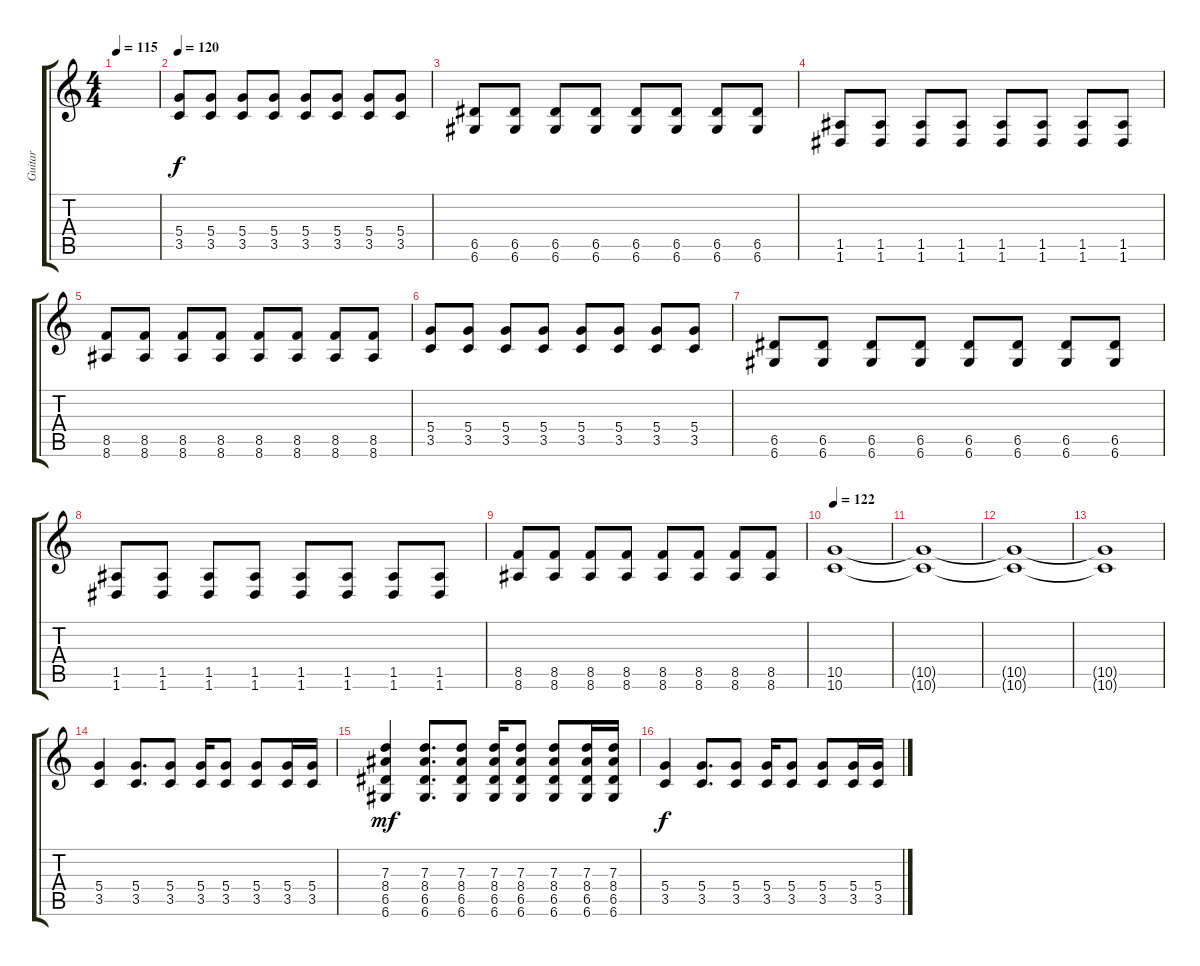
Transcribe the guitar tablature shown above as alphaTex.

\track ("Guitar" "Guitar") {instrument distortionguitar}
\staff {score tabs}
\tuning (E4 B3 G3 D3 A2 D2) {hide}
\ts (4 4)
\tempo 115
\clef g2
\ks c
|
\tempo 120
(5.4 3.5).8 (5.4 3.5).8 (5.4 3.5).8 (5.4 3.5).8 (5.4 3.5).8 (5.4 3.5).8 (5.4 3.5).8 (5.4 3.5).8 |
(6.5 6.6).8 (6.5 6.6).8 (6.5 6.6).8 (6.5 6.6).8 (6.5 6.6).8 (6.5 6.6).8 (6.5 6.6).8 (6.5 6.6).8 |
(1.5 1.6).8 (1.5 1.6).8 (1.5 1.6).8 (1.5 1.6).8 (1.5 1.6).8 (1.5 1.6).8 (1.5 1.6).8 (1.5 1.6).8 |
(8.5 8.6).8 (8.5 8.6).8 (8.5 8.6).8 (8.5 8.6).8 (8.5 8.6).8 (8.5 8.6).8 (8.5 8.6).8 (8.5 8.6).8 |
(5.4 3.5).8 (5.4 3.5).8 (5.4 3.5).8 (5.4 3.5).8 (5.4 3.5).8 (5.4 3.5).8 (5.4 3.5).8 (5.4 3.5).8 |
(6.5 6.6).8 (6.5 6.6).8 (6.5 6.6).8 (6.5 6.6).8 (6.5 6.6).8 (6.5 6.6).8 (6.5 6.6).8 (6.5 6.6).8 |
(1.5 1.6).8 (1.5 1.6).8 (1.5 1.6).8 (1.5 1.6).8 (1.5 1.6).8 (1.5 1.6).8 (1.5 1.6).8 (1.5 1.6).8 |
(8.5 8.6).8 (8.5 8.6).8 (8.5 8.6).8 (8.5 8.6).8 (8.5 8.6).8 (8.5 8.6).8 (8.5 8.6).8 (8.5 8.6).8 |
\tempo 122
(10.5 10.6).1 |
(10.5{t} 10.6{t}).1{volume 2} |
(10.5{t} 10.6{t}).1 |
(10.5{t} 10.6{t}).1 |
(5.4 3.5).4{volume 14} (5.4 3.5).8{d} (5.4 3.5).8 (5.4 3.5).16 (5.4 3.5).8 (5.4 3.5).8 (5.4 3.5).16 (5.4 3.5).16 |
(7.3 8.4 6.5 6.6).4{dy mf} (7.3 8.4 6.5 6.6).8{d} (7.3 8.4 6.5 6.6).8 (7.3 8.4 6.5 6.6).16 (7.3 8.4 6.5 6.6).8 (7.3 8.4 6.5 6.6).8 (7.3 8.4 6.5 6.6).16 (7.3 8.4 6.5 6.6).16 |
(5.4 3.5).4{dy f} (5.4 3.5).8{d} (5.4 3.5).8 (5.4 3.5).16 (5.4 3.5).8 (5.4 3.5).8 (5.4 3.5).16 (5.4 3.5).16
